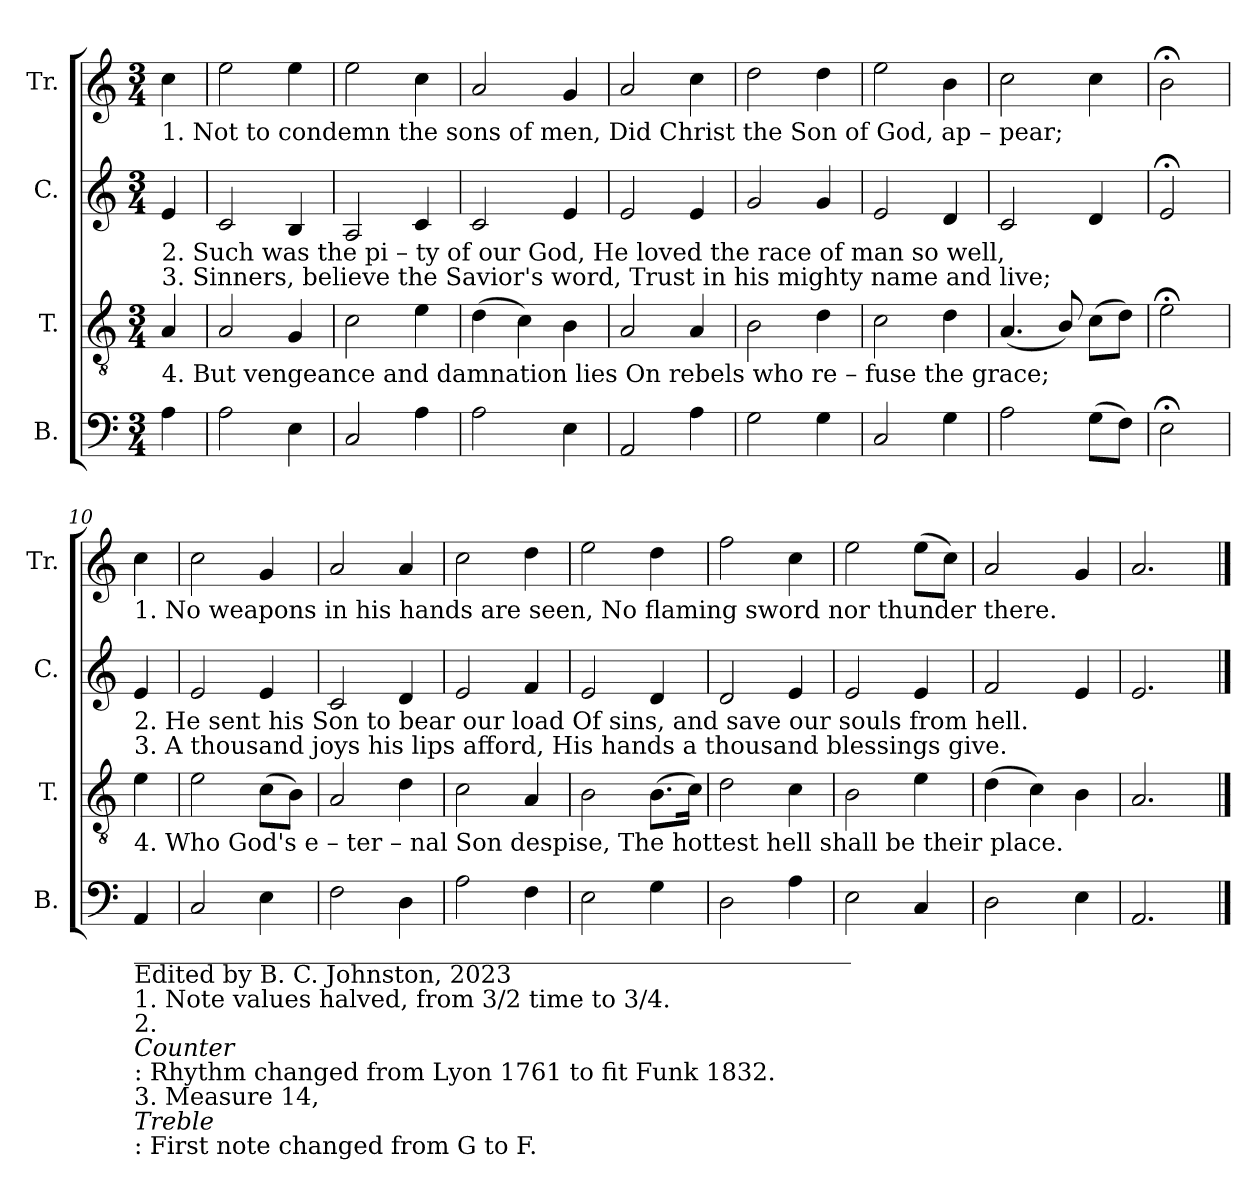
**kern	**kern	**kern	**kern
*part4	*part3	*part2	*part1
*staff4	*staff3	*staff2	*staff1
*I"B.	*I"T.	*I"C.	*I"Tr.
*I'B.	*I'T.	*I'C.	*I'Tr.
*clefF4	*clefGv2	*clefG2	*clefG2
*k[]	*k[]	*k[]	*k[]
*M3/4	*M3/4	*M3/4	*M3/4
*MM90	*MM90	*MM90	*MM90
=1	=1	=1	=1
!	!	!	!LO:TX:b:t=1. Not   to  condemn the   sons   of  men, Did Christ the Son of God,    ap  –  pear;
!	!	!LO:TX:b:t=2. Such was  the  pi  –  ty   of   our  God,  He loved the  race  of man      so      well,	!
!	!	!LO:TX:b:t=3. Sinners,   believe    the  Savior's  word, Trust in his  mighty    name    and     live;	!
!	!LO:TX:b:t=4. But  vengeance  and  damnation  lies    On   rebels who  re  –  fuse      the    grace;	!	!
4A\	4A/	4e/	4cc\
=2	=2	=2	=2
2A\	2A/	2c/	2ee\
4E\	4G/	4B/	4ee\
=3	=3	=3	=3
2C/	2c\	2A/	2ee\
4A\	4e\	4c/	4cc\
=4	=4	=4	=4
2A\	(>4d\	2c/	2a/
.	4c\)	.	.
4E\	4B\	4e/	4g/
=5	=5	=5	=5
2AA/	2A/	2e/	2a/
4A\	4A/	4e/	4cc\
=6	=6	=6	=6
2G\	2B\	2g/	2dd\
4G\	4d\	4g/	4dd\
=7	=7	=7	=7
2C/	2c\	2e/	2ee\
4G\	4d\	4d/	4b\
=8	=8	=8	=8
2A\	(<4.A/	2c/	2cc\
.	8B/)	.	.
(>8G\L	(>8c\L	4d/	4cc\
8F\J)	8d\J)	.	.
=9	=9	=9	=9
2E;<\	2e;<\	2e;</	2b;<\
!!LO:LB:g=z
=10!	=10!	=10!	=10!
!	!	!	!LO:TX:b:t=1. No    weapons   in  his hands are seen,   No    flaming  sword  nor   thunder    there.
!	!	!LO:TX:b:t=2. He    sent   his     Son to bear our load    Of     sins, and  save  our  souls  from  hell.	!
!	!	!LO:TX:b:t=3. A    thousand      joys  his  lips  afford,   His    hands  a   thousand   blessings   give.	!
!	!LO:TX:b:t=4. Who God's   e  –  ter – nal Son despise,  The    hottest     hell  shall   be   their  place.	!	!
!LO:TX:b:t=___________________________________________________________	!	!	!
!LO:TX:b:t=Edited by B. C. Johnston, 2023	!	!	!
!LO:TX:b:t=1. Note values halved, from 3/2 time to 3/4.	!	!	!
!LO:TX:b:t=2.	!	!	!
!LO:TX:b:i:t=Counter	!	!	!
!LO:TX:b:t=&colon; Rhythm changed from Lyon 1761 to fit Funk 1832.	!	!	!
!LO:TX:b:t=3. Measure 14,	!	!	!
!LO:TX:b:i:t=Treble	!	!	!
!LO:TX:b:t=&colon; First note changed from G to F.	!	!	!
4AA/	4e\	4e/	4cc\
=11	=11	=11	=11
2C/	2e\	2e/	2cc\
4E\	(>8c\L	4e/	4g/
.	8B\J)	.	.
=12	=12	=12	=12
2F\	2A/	2c/	2a/
4D\	4d\	4d/	4a/
=13	=13	=13	=13
2A\	2c\	2e/	2cc\
4F\	4A/	4f/	4dd\
=14	=14	=14	=14
2E\	2B\	2e/	2ee\
4G\	(>8.B\L	4d/	4dd\
.	16c\Jk)	.	.
=15	=15	=15	=15
2D\	2d\	2d/	2ff\
4A\	4c\	4e/	4cc\
=16	=16	=16	=16
2E\	2B\	2e/	2ee\
4C/	4e\	4e/	(>8ee\L
.	.	.	8cc\J)
=17	=17	=17	=17
2D\	(>4d\	2f/	2a/
.	4c\)	.	.
4E\	4B\	4e/	4g/
=18	=18	=18	=18
2.AA/	2.A/	2.e/	2.a/
==	==	==	==
*-	*-	*-	*-
